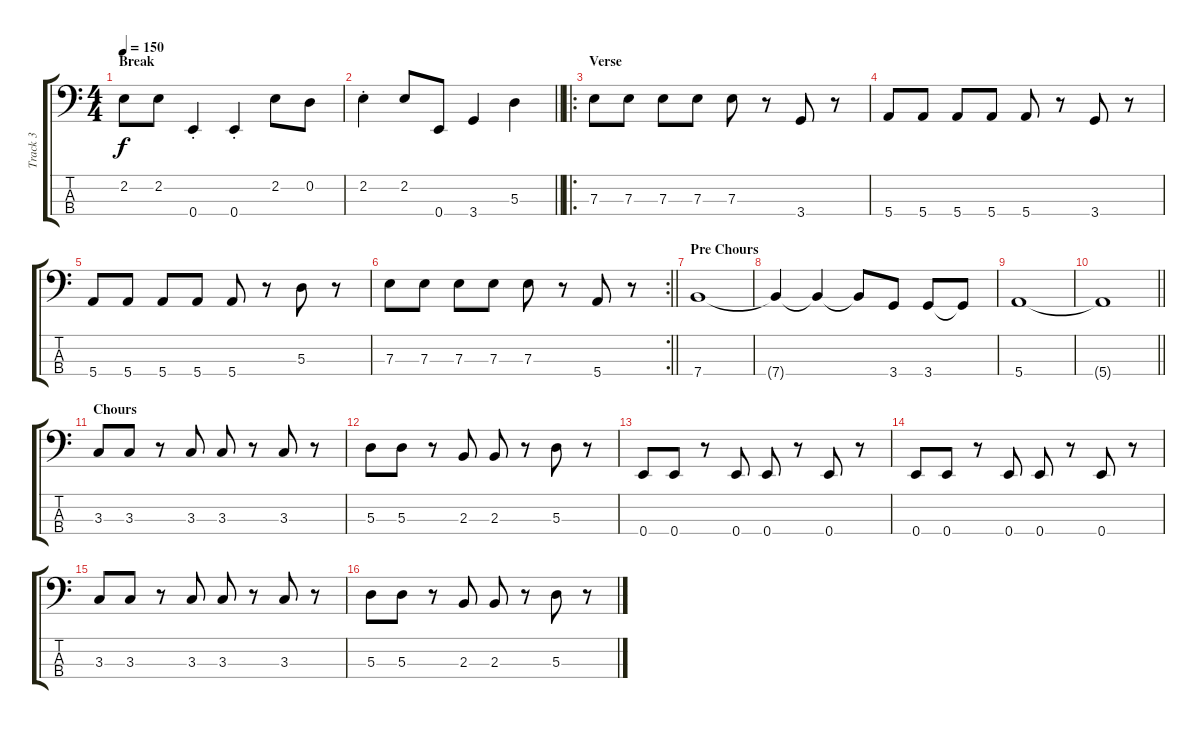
\track ("Track 3" "Track 3") {instrument electricbassfinger}
\staff {score tabs}
\tuning (G2 D2 A1 E1) {hide}
\ts (4 4)
\section ("" "Break")
\tempo 150
\clef f4
\ks c
2.2.8{dy f} 2.2.8 0.4{st}.4 0.4{st}.4 2.2.8 0.2.8 |
\barLineRight lightlight
2.2{st}.4 2.2.8 0.4.8 3.4.4 5.3.4 |
\ro
\section ("" "Verse")
7.3.8 7.3.8 7.3.8 7.3.8 7.3.8 r.8 3.4.8 r.8 |
5.4.8 5.4.8 5.4.8 5.4.8 5.4.8 r.8 3.4.8 r.8 |
5.4.8 5.4.8 5.4.8 5.4.8 5.4.8 r.8 5.3.8 r.8 |
\rc 2
\barLineRight lightlight
7.3.8 7.3.8 7.3.8 7.3.8 7.3.8 r.8 5.4.8 r.8 |
\section ("" "Pre Chours")
7.4.1 |
7.4{t}.4 7.4{t}.4 7.4{t}.8 3.4.8 3.4.8 3.4{t}.8 |
5.4.1 |
\barLineRight lightlight
5.4{t}.1 |
\section ("" "Chours")
3.3.8 3.3.8 r.8 3.3.8 3.3.8 r.8 3.3.8 r.8 |
5.3.8 5.3.8 r.8 2.3.8 2.3.8 r.8 5.3.8 r.8 |
0.4.8 0.4.8 r.8 0.4.8 0.4.8 r.8 0.4.8 r.8 |
0.4.8 0.4.8 r.8 0.4.8 0.4.8 r.8 0.4.8 r.8 |
3.3.8 3.3.8 r.8 3.3.8 3.3.8 r.8 3.3.8 r.8 |
5.3.8 5.3.8 r.8 2.3.8 2.3.8 r.8 5.3.8 r.8
